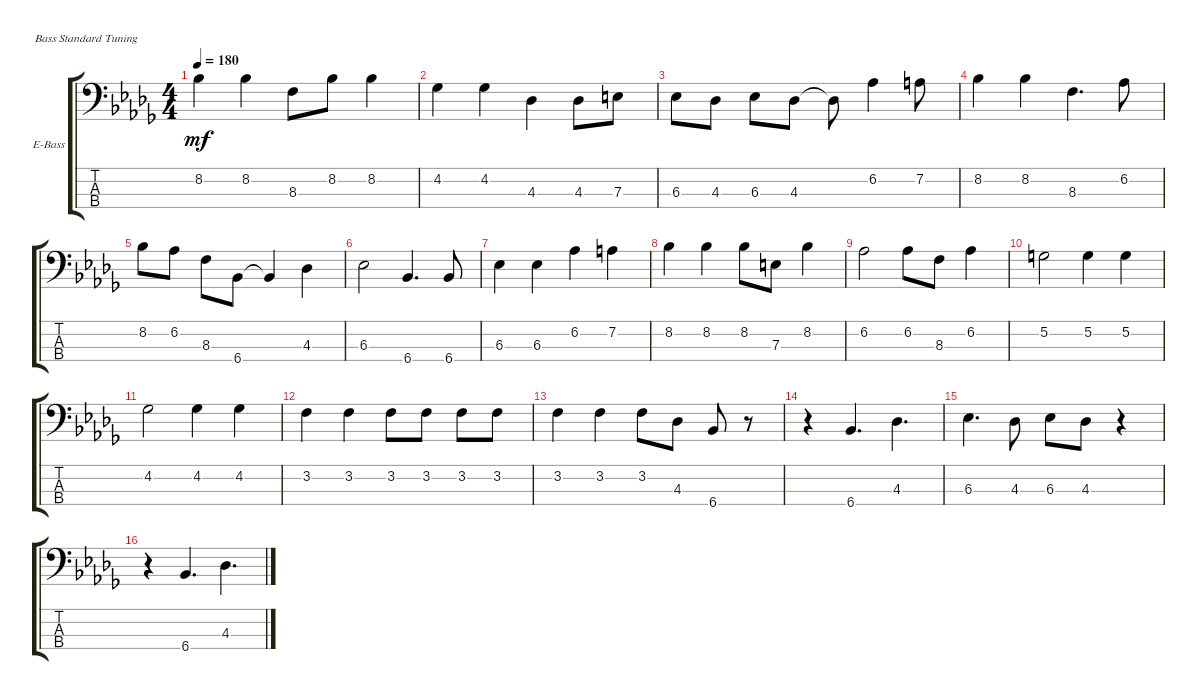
\bracketExtendMode groupsimilarinstruments
\firstSystemTrackNameOrientation horizontal
\otherSystemsTrackNameOrientation horizontal
\track ("Bass" "E-Bass") {instrument electricbassfinger}
\staff {score tabs}
\tuning (G2 D2 A1 E1)
\ts (4 4)
\tempo 180
\clef f4
\ks bbminor
8.2{t}.4{dy mf} 8.2.4 8.3.8 8.2.8 8.2.4 |
4.2.4 4.2.4 4.3.4 4.3.8 7.3.8 |
6.3.8 4.3.8 6.3.8 4.3.8 4.3{t}.8 6.2.4 7.2.8 |
8.2.4 8.2.4 8.3.4{d} 6.2.8 |
8.2.8 6.2.8 8.3.8 6.4.8 6.4{t}.4 4.3.4 |
6.3.2 6.4.4{d} 6.4.8 |
6.3.4 6.3.4 6.2.4 7.2.4 |
8.2.4 8.2.4 8.2.8 7.3.8 8.2.4 |
6.2.2 6.2.8 8.3.8 6.2.4 |
5.2.2 5.2.4 5.2.4 |
4.2.2 4.2.4 4.2.4 |
3.2.4 3.2.4 3.2.8 3.2.8 3.2.8 3.2.8 |
3.2.4 3.2.4 3.2.8 4.3.8 6.4.8 r.8 |
r.4 6.4.4{d} 4.3.4{d} |
6.3.4{d} 4.3.8 6.3.8 4.3.8 r.4 |
r.4 6.4.4{d} 4.3.4{d}
